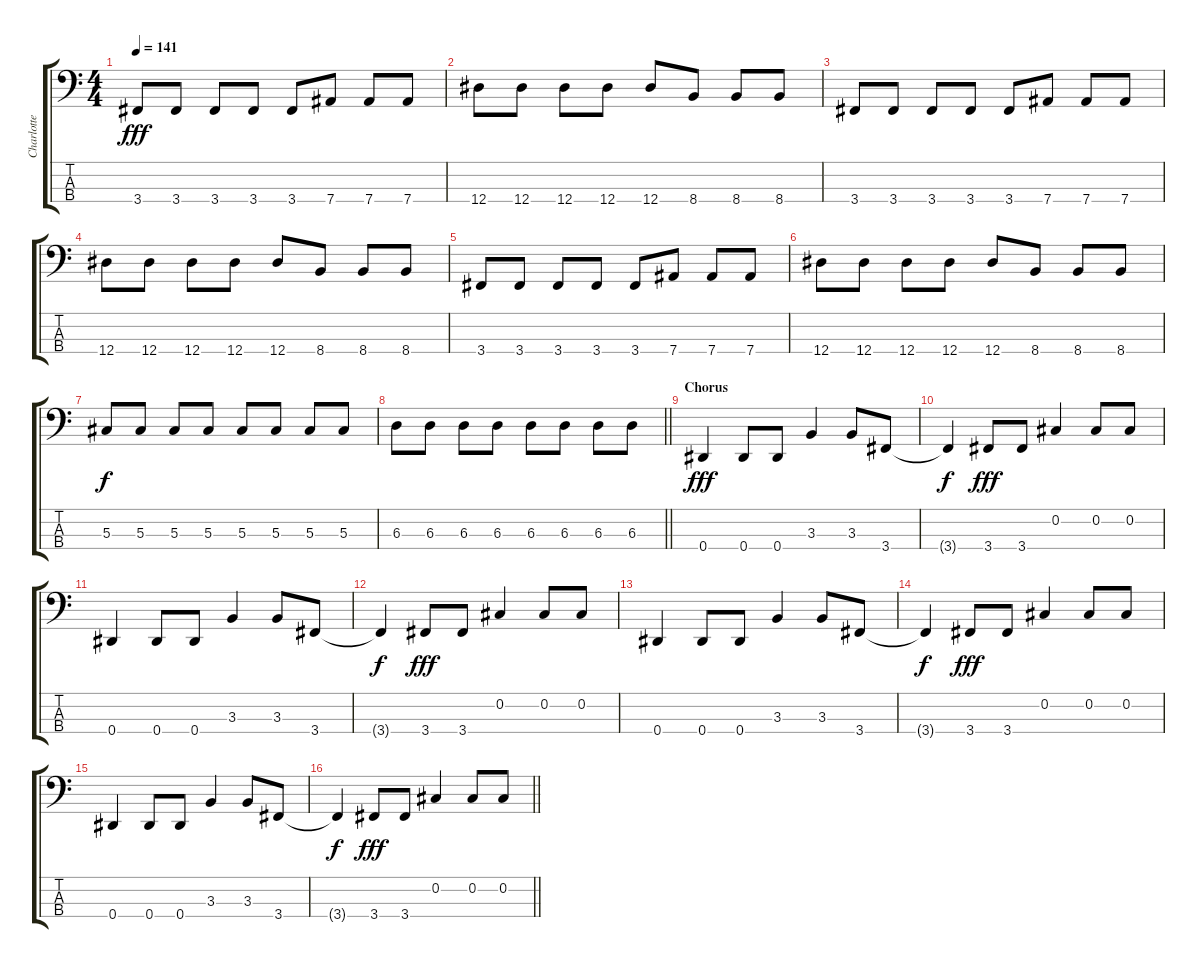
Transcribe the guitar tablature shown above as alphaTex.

\track ("Charlotte Cooper" "Charlotte ") {instrument electricbassfinger}
\staff {score tabs}
\tuning (Gb2 Db2 Ab1 Eb1) {hide}
\ts (4 4)
\tempo 141
\clef f4
\ks c
3.4.8{dy fff} 3.4.8 3.4.8 3.4.8 3.4.8 7.4.8 7.4.8 7.4.8 |
12.4.8 12.4.8 12.4.8 12.4.8 12.4.8 8.4.8 8.4.8 8.4.8 |
3.4.8 3.4.8 3.4.8 3.4.8 3.4.8 7.4.8 7.4.8 7.4.8 |
12.4.8 12.4.8 12.4.8 12.4.8 12.4.8 8.4.8 8.4.8 8.4.8 |
3.4.8 3.4.8 3.4.8 3.4.8 3.4.8 7.4.8 7.4.8 7.4.8 |
12.4.8 12.4.8 12.4.8 12.4.8 12.4.8 8.4.8 8.4.8 8.4.8 |
5.3.8{dy f} 5.3.8 5.3.8 5.3.8 5.3.8 5.3.8 5.3.8 5.3.8 |
\barLineRight lightlight
6.3.8 6.3.8 6.3.8 6.3.8 6.3.8 6.3.8 6.3.8 6.3.8 |
\section ("" "Chorus")
0.4.4{dy fff} 0.4.8 0.4.8 3.3.4 3.3.8 3.4.8 |
3.4{t}.4{dy f} 3.4.8{dy fff} 3.4.8 0.2.4 0.2.8 0.2.8 |
0.4.4 0.4.8 0.4.8 3.3.4 3.3.8 3.4.8 |
3.4{t}.4{dy f} 3.4.8{dy fff} 3.4.8 0.2.4 0.2.8 0.2.8 |
0.4.4 0.4.8 0.4.8 3.3.4 3.3.8 3.4.8 |
3.4{t}.4{dy f} 3.4.8{dy fff} 3.4.8 0.2.4 0.2.8 0.2.8 |
0.4.4 0.4.8 0.4.8 3.3.4 3.3.8 3.4.8 |
\barLineRight lightlight
3.4{t}.4{dy f} 3.4.8{dy fff} 3.4.8 0.2.4 0.2.8 0.2.8
